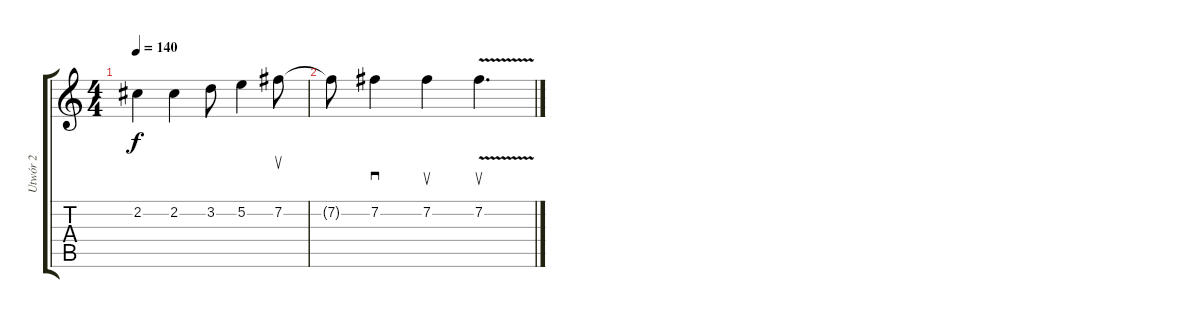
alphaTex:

\track ("Utwór 2" "Utwór 2") {instrument distortionguitar}
\staff {score tabs}
\tuning (E4 B3 G3 D3 A2 E2) {hide}
\ts (4 4)
\tempo 140
\clef g2
\ks c
2.2.4{dy f} 2.2.4 3.2.8 5.2.4 7.2.8{su} |
7.2{t}.8 7.2.4{sd} 7.2.4{su} 7.2{v}.4{d su}
